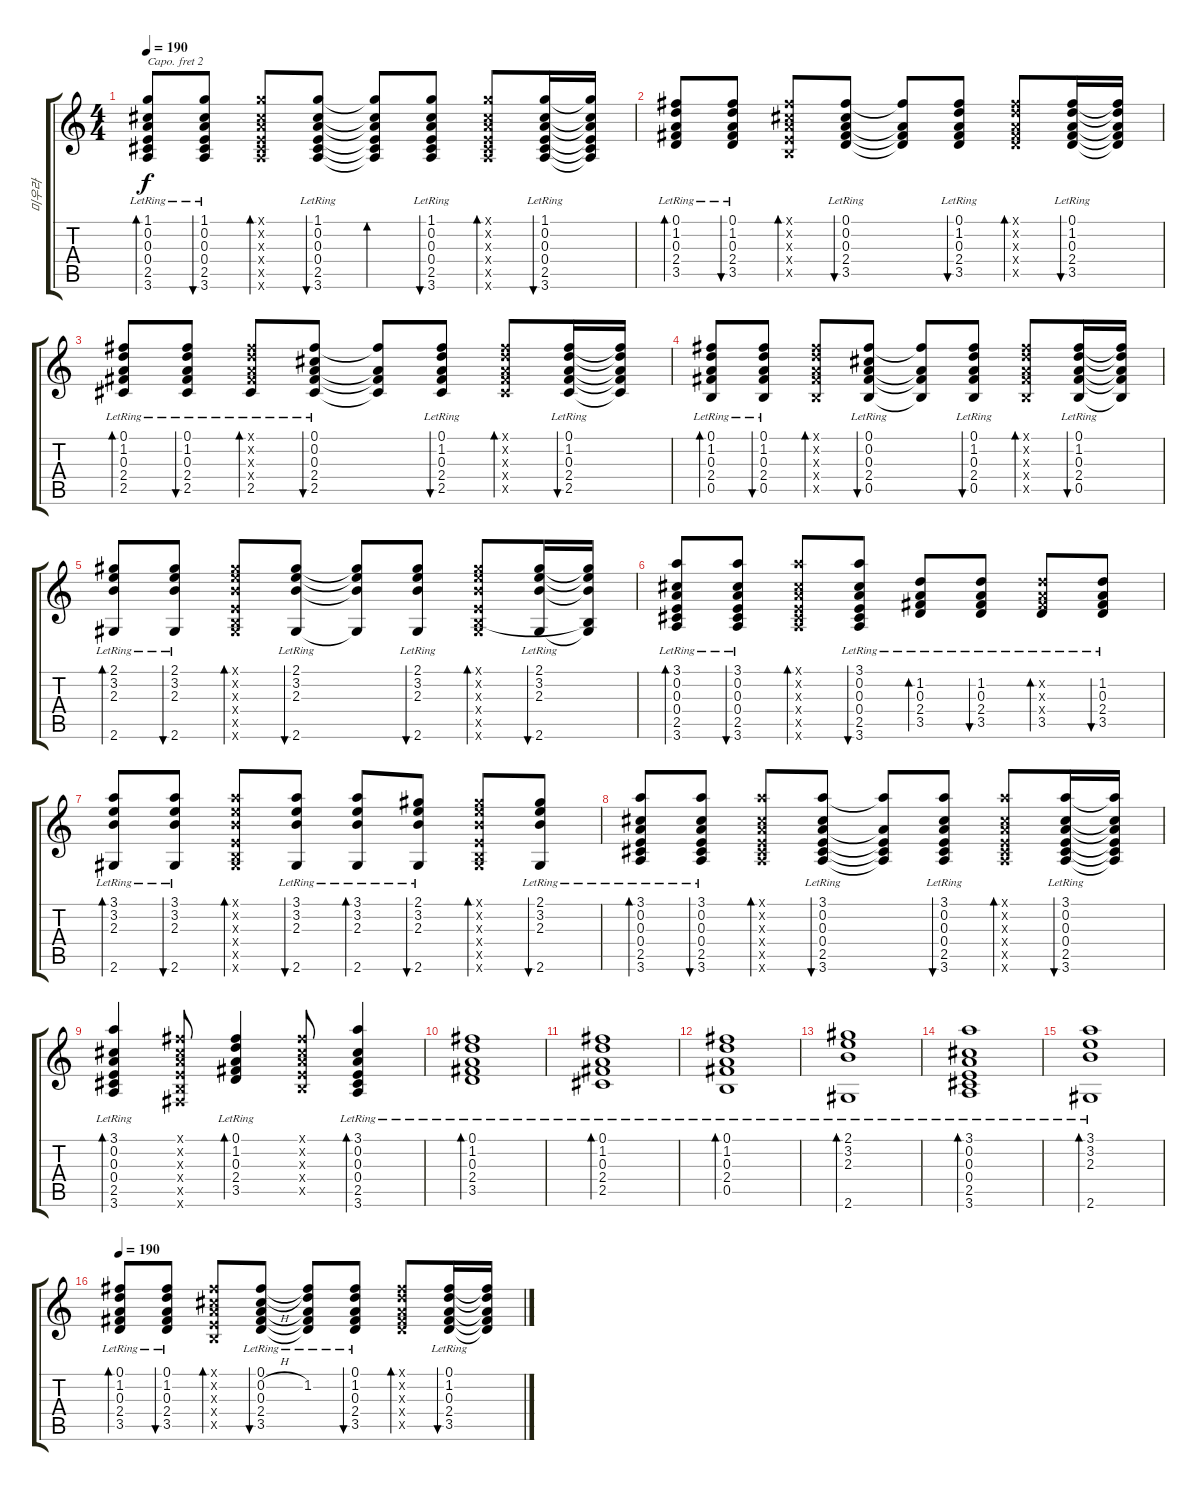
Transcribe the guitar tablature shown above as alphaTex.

\track ("미우라" "미우라") {instrument acousticguitarsteel}
\staff {score tabs}
\capo 2
\tuning (E4 B3 G3 D3 A2 E2) {hide}
\ts (4 4)
\tempo 190
\clef g2
\ks c
(1.1{lr} 0.2{lr} 0.3{lr} 0.4{lr} 2.5{lr} 3.6{lr}).8{bd 60 dy f} (1.1{lr} 0.2{lr} 0.3{lr} 0.4{lr} 2.5{lr} 3.6{lr}).8{bu 60} (1.1{x} 0.2{x} 0.3{x} 0.4{x} 2.5{x} 3.6{x}).8{bd 60} (1.1{lr} 0.2{lr} 0.3{lr} 0.4{lr} 2.5{lr} 3.6{lr}).8{bu 60} (1.1{t} 0.2{t} 0.3{t} 0.4{t} 2.5{t} 3.6{t}).8{bd 60} (1.1{lr} 0.2{lr} 0.3{lr} 0.4{lr} 2.5{lr} 3.6{lr}).8{bu 60} (1.1{x} 0.2{x} 0.3{x} 0.4{x} 2.5{x} 3.6{x}).8{bd 60} (1.1{lr} 0.2{lr} 0.3{lr} 0.4{lr} 2.5{lr} 3.6{lr}).16{bu 60} (1.1{t} 0.2{t} 0.3{t} 0.4{t} 2.5{t} 3.6{t}).16 |
(0.1{lr} 1.2{lr} 0.3{lr} 2.4{lr} 3.5{lr}).8{bd 60} (0.1{lr} 1.2{lr} 0.3{lr} 2.4{lr} 3.5{lr}).8{bu 60} (0.1{x} 0.2{x} 0.3{x} 0.4{x} 0.5{x}).8{bd 60} (0.1{lr} 0.2{lr} 0.3{lr} 2.4{lr} 3.5{lr}).8{bu 60} (0.1{t} 0.3{t} 2.4{t} 3.5{t}).8 (0.1{lr} 1.2{lr} 0.3{lr} 2.4{lr} 3.5{lr}).8{bu 60} (0.1{x} 1.2{x} 0.3{x} 2.4{x} 3.5{x}).8{bd 60} (0.1{lr} 1.2{lr} 0.3{lr} 2.4{lr} 3.5{lr}).16{bu 60} (0.1{t} 1.2{t} 0.3{t} 2.4{t} 3.5{t}).16 |
(0.1{lr} 1.2{lr} 0.3{lr} 2.4{lr} 2.5{lr}).8{bd 60} (0.1{lr} 1.2{lr} 0.3{lr} 2.4{lr} 2.5{lr}).8{bu 60} (0.1{x} 1.2{x} 0.3{x} 2.4{x} 2.5{lr}).8{bd 60} (0.1{lr} 0.2{lr} 0.3{lr} 2.4{lr} 2.5{lr}).8{bu 60} (0.1{t} 0.3{t} 2.4{t} 2.5{t}).8 (0.1{lr} 1.2{lr} 0.3{lr} 2.4{lr} 2.5{lr}).8{bu 60} (0.1{x} 1.2{x} 0.3{x} 2.4{x} 2.5{x}).8{bd 60} (0.1{lr} 1.2{lr} 0.3{lr} 2.4{lr} 2.5{lr}).16{bu 60} (0.1{t} 1.2{t} 0.3{t} 2.4{t} 2.5{t}).16 |
(0.1{lr} 1.2{lr} 0.3{lr} 2.4{lr} 0.5{lr}).8{bd 60} (0.1{lr} 1.2{lr} 0.3{lr} 2.4{lr} 0.5{lr}).8{bu 60} (0.1{x} 1.2{x} 0.3{x} 2.4{x} 0.5{x}).8{bd 60} (0.1{lr} 0.2{lr} 0.3{lr} 2.4{lr} 0.5{lr}).8{bu 60} (0.1{t} 0.3{t} 2.4{t} 0.5{t}).8 (0.1{lr} 1.2{lr} 0.3{lr} 2.4{lr} 0.5{lr}).8{bu 60} (0.1{x} 1.2{x} 0.3{x} 2.4{x} 0.5{x}).8{bd 60} (0.1{lr} 1.2{lr} 0.3{lr} 2.4{lr} 0.5{lr}).16{bu 60} (0.1{t} 1.2{t} 0.3{t} 2.4{t} 0.5{t}).16 |
(2.1{lr} 3.2{lr} 2.3{lr} 2.6{lr}).8{bd 60} (2.1{lr} 3.2{lr} 2.3{lr} 2.6{lr}).8{bu 60} (2.1{x} 3.2{x} 2.3{x} 0.4{x} 0.5{x} 2.6{x}).8{bd 60} (2.1{lr} 3.2{lr} 2.3{lr} 2.6{lr}).8{bu 60} (2.1{t} 3.2{t} 2.3{t} 2.6{t}).8 (2.1{lr} 3.2{lr} 2.3{lr} 2.6{lr}).8{bu 60} (2.1{x} 3.2{x} 2.3{x} 0.4{x} 0.5{x} 2.6{x}).8{bd 60} (2.1{lr} 3.2{lr} 2.3{lr} 2.6{lr}).16{bu 60} (2.1{t} 3.2{t} 2.3{t} 0.5{t} 2.6{t}).16 |
(3.1{lr} 0.2{lr} 0.3{lr} 0.4{lr} 2.5{lr} 3.6{lr}).8{bd 60} (3.1{lr} 0.2{lr} 0.3{lr} 0.4{lr} 2.5{lr} 3.6{lr}).8{bu 60} (3.1{x} 0.2{x} 0.3{x} 0.4{x} 2.5{x} 3.6{x}).8{bd 60} (3.1{lr} 0.2{lr} 0.3{lr} 0.4{lr} 2.5{lr} 3.6{lr}).8{bu 60} (1.2{lr} 0.3{lr} 2.4{lr} 3.5{lr}).8{bd 60} (1.2{lr} 0.3{lr} 2.4{lr} 3.5{lr}).8{bu 60} (1.2{x} 0.3{x} 2.4{x} 3.5{lr}).8{bd 60} (1.2{lr} 0.3{lr} 2.4{lr} 3.5{lr}).8{bu 60} |
(3.1{lr} 3.2{lr} 2.3{lr} 2.6{lr}).8{bd 60} (3.1{lr} 3.2{lr} 2.3{lr} 2.6{lr}).8{bu 60} (3.1{x} 3.2{x} 2.3{x} 0.4{x} 0.5{x} 2.6{x}).8{bd 60} (3.1{lr} 3.2{lr} 2.3{lr} 2.6{lr}).8{bu 60} (3.1{lr} 3.2{lr} 2.3{lr} 2.6{lr}).8{bd 60} (2.1{lr} 3.2{lr} 2.3{lr} 2.6{lr}).8{bu 60} (2.1{x} 3.2{x} 2.3{x} 0.4{x} 0.5{x} 2.6{x}).8{bd 60} (2.1{lr} 3.2{lr} 2.3{lr} 2.6{lr}).8{bu 60} |
(3.1{lr} 0.2{lr} 0.3{lr} 0.4{lr} 2.5{lr} 3.6{lr}).8{bd 60} (3.1{lr} 0.2{lr} 0.3{lr} 0.4{lr} 2.5{lr} 3.6{lr}).8{bu 60} (3.1{x} 0.2{x} 0.3{x} 0.4{x} 2.5{x} 3.6{x}).8{bd 60} (3.1{lr} 0.2{lr} 0.3{lr} 0.4{lr} 2.5{lr} 3.6{lr}).8{bu 60} (3.1{t} 0.3{t} 0.4{t} 2.5{t} 3.6{t}).8 (3.1{lr} 0.2{lr} 0.3{lr} 0.4{lr} 2.5{lr} 3.6{lr}).8{bu 60} (3.1{x} 0.2{x} 0.3{x} 0.4{x} 2.5{x} 3.6{x}).8{bd 60} (3.1{lr} 0.2{lr} 0.3{lr} 0.4{lr} 2.5{lr} 3.6{lr}).16{bu 60} (3.1{t} 0.2{t} 0.3{t} 0.4{t} 2.5{t} 3.6{t}).16 |
(3.1{lr} 0.2{lr} 0.3{lr} 0.4{lr} 2.5{lr} 3.6{lr}).4{bd 60} (0.1{x} 0.2{x} 0.3{x} 0.4{x} 0.5{x} 0.6{x}).8 (0.1{lr} 1.2{lr} 0.3{lr} 2.4{lr} 3.5{lr}).4{bd 60} (0.1{x} 0.2{x} 0.3{x} 0.4{x} 0.5{x}).8 (3.1{lr} 0.2{lr} 0.3{lr} 0.4{lr} 2.5{lr} 3.6{lr}).4{bd 60} |
(0.1{lr} 1.2{lr} 0.3{lr} 2.4{lr} 3.5{lr}).1{bd 480} |
(0.1{lr} 1.2{lr} 0.3{lr} 2.4{lr} 2.5{lr}).1{bd 480} |
(0.1{lr} 1.2{lr} 0.3{lr} 2.4{lr} 0.5{lr}).1{bd 480} |
(2.1{lr} 3.2{lr} 2.3{lr} 2.6{lr}).1{bd 480} |
(3.1{lr} 0.2{lr} 0.3{lr} 0.4{lr} 2.5{lr} 3.6{lr}).1{bd 480} |
(3.1{lr} 3.2{lr} 2.3{lr} 2.6{lr}).1{bd 480} |
\tempo 190
(0.1{lr} 1.2{lr} 0.3{lr} 2.4{lr} 3.5{lr}).8{bd 60} (0.1{lr} 1.2{lr} 0.3{lr} 2.4{lr} 3.5{lr}).8{bu 60} (0.1{x} 0.2{x} 0.3{x} 0.4{x} 0.5{x}).8{bd 60} (0.1{lr} 0.2{h lr} 0.3{lr} 2.4{lr} 3.5{lr}).8{bu 60} (0.1{t} 1.2{lr} 0.3{t} 2.4{t} 3.5{t}).8 (0.1{lr} 1.2{lr} 0.3{lr} 2.4{lr} 3.5{lr}).8{bu 60} (0.1{x} 1.2{x} 0.3{x} 2.4{x} 3.5{x}).8{bd 60} (0.1{lr} 1.2{lr} 0.3{lr} 2.4{lr} 3.5{lr}).16{bu 60} (0.1{t} 1.2{t} 0.3{t} 2.4{t} 3.5{t}).16
